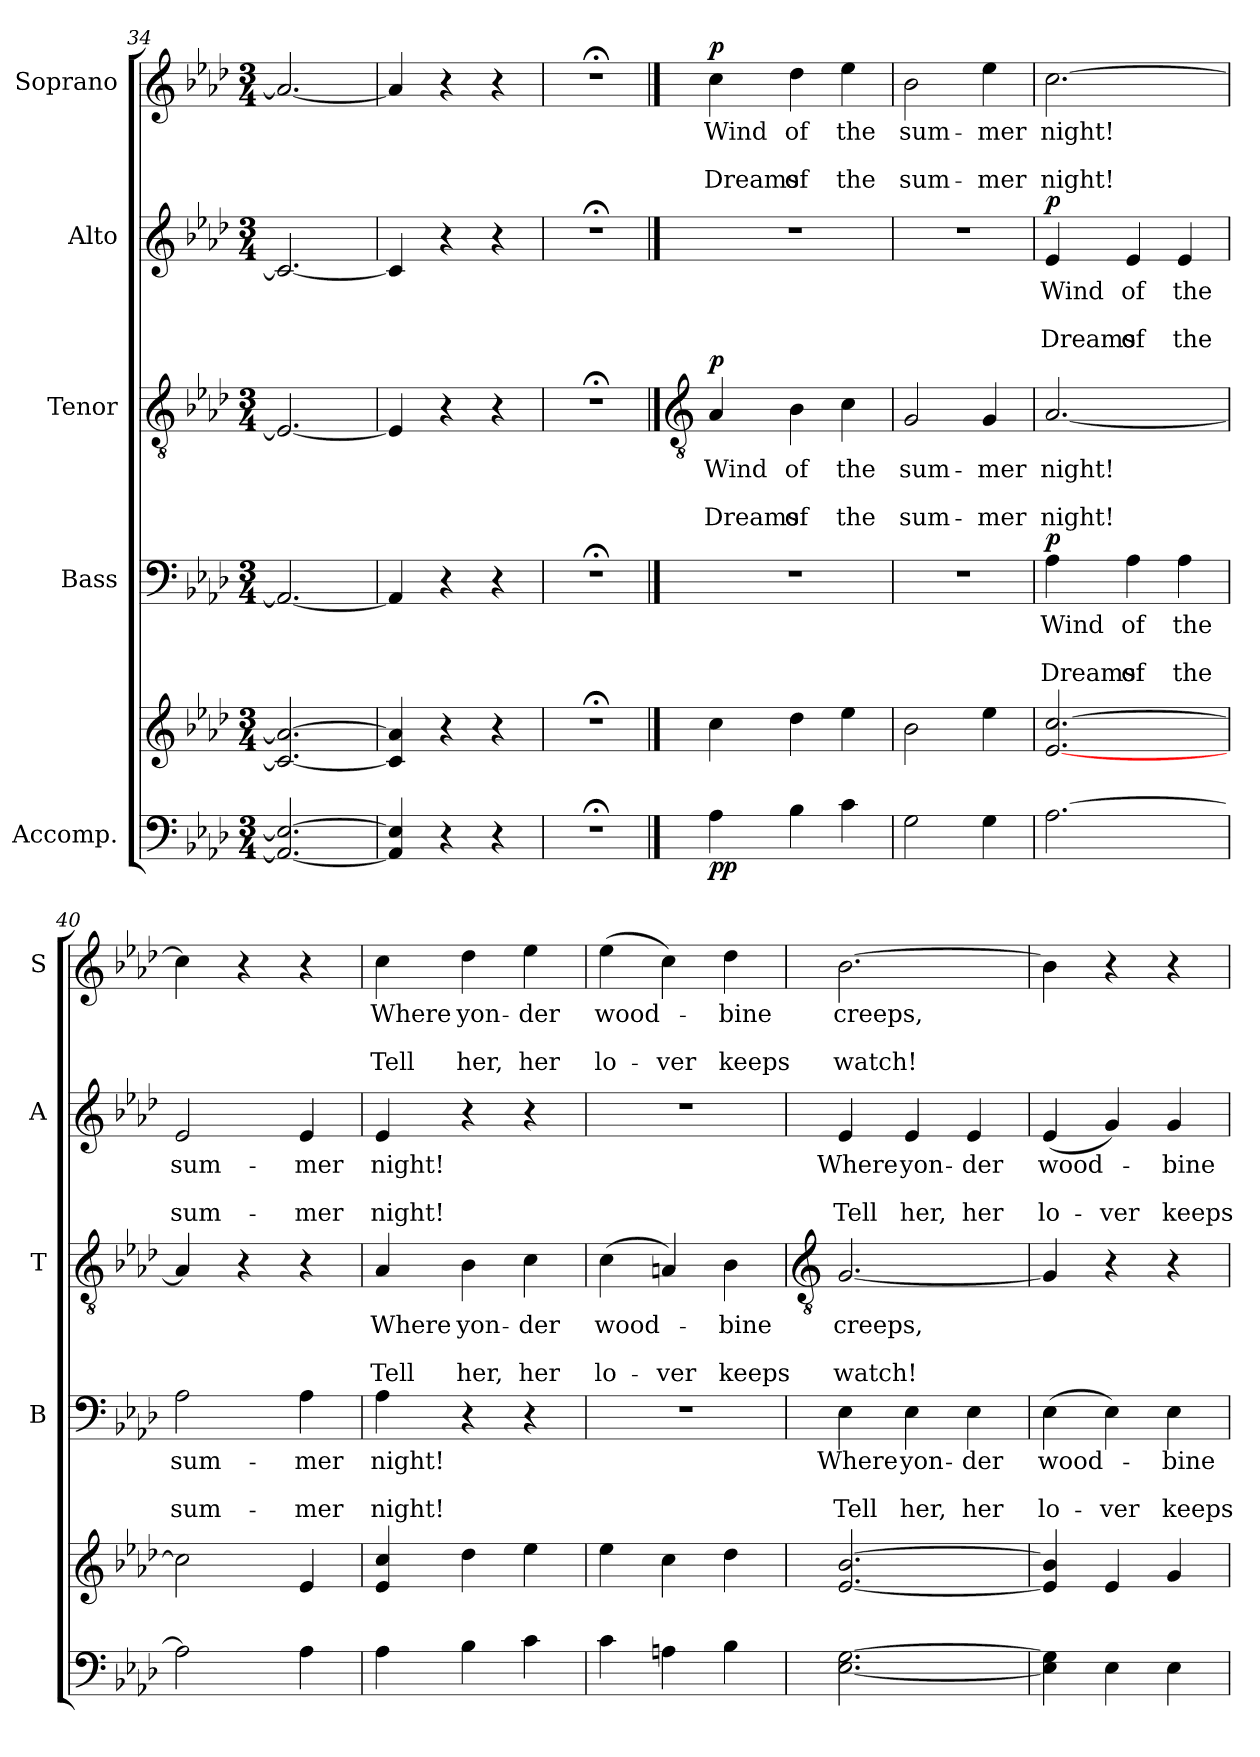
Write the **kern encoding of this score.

**kern	**kern	**dynam	**kern	**text	**text	**text	**dynam	**kern	**text	**text	**text	**dynam	**kern	**text	**text	**text	**dynam	**kern	**text	**text	**text	**dynam
*part5	*part5	*part5	*part4	*part4	*part4	*part4	*part4	*part3	*part3	*part3	*part3	*part3	*part2	*part2	*part2	*part2	*part2	*part1	*part1	*part1	*part1	*part1
*staff6	*staff5	*staff5/6	*staff4	*staff4	*staff4	*staff4	*staff4	*staff3	*staff3	*staff3	*staff3	*staff3	*staff2	*staff2	*staff2	*staff2	*staff2	*staff1	*staff1	*staff1	*staff1	*staff1
*I"Accomp.	*	*	*I"Bass	*	*	*	*	*I"Tenor	*	*	*	*	*I"Alto	*	*	*	*	*I"Soprano	*	*	*	*
*	*	*	*I'B	*	*	*	*	*I'T	*	*	*	*	*I'A	*	*	*	*	*I'S	*	*	*	*
*clefF4	*clefG2	*	*clefF4	*	*	*	*	*clefGv2	*	*	*	*	*clefG2	*	*	*	*	*clefG2	*	*	*	*
*k[b-e-a-d-]	*k[b-e-a-d-]	*	*k[b-e-a-d-]	*	*	*	*	*k[b-e-a-d-]	*	*	*	*	*k[b-e-a-d-]	*	*	*	*	*k[b-e-a-d-]	*	*	*	*
*A-:	*A-:	*	*A-:	*	*	*	*	*A-:	*	*	*	*	*A-:	*	*	*	*	*A-:	*	*	*	*
*M3/4	*M3/4	*	*M3/4	*	*	*	*	*M3/4	*	*	*	*	*M3/4	*	*	*	*	*M3/4	*	*	*	*
=34	=34	=34	=34	=34	=34	=34	=34	=34	=34	=34	=34	=34	=34	=34	=34	=34	=34	=34	=34	=34	=34	=34
2.AA-_ 2.E-_	2.c_ 2.a-_	.	2.AA-_	.	.	.	.	2.E-_	.	.	.	.	2.c_	.	.	.	.	2.a-_	.	.	.	.
=35	=35	=35	=35	=35	=35	=35	=35	=35	=35	=35	=35	=35	=35	=35	=35	=35	=35	=35	=35	=35	=35	=35
4AA-] 4E-]	4c] 4a-]	.	4AA-]	.	.	.	.	4E-]	.	.	.	.	4c]	.	.	.	.	4a-]	.	.	.	.
4r	4r	.	4r	.	.	.	.	4r	.	.	.	.	4r	.	.	.	.	4r	.	.	.	.
4r	4r	.	4r	.	.	.	.	4r	.	.	.	.	4r	.	.	.	.	4r	.	.	.	.
=36	=36	=36	=36	=36	=36	=36	=36	=36	=36	=36	=36	=36	=36	=36	=36	=36	=36	=36	=36	=36	=36	=36
!LO:N:vis=1	!LO:N:vis=1	!	!LO:N:vis=1	!	!	!	!	!LO:N:vis=1	!	!	!	!	!LO:N:vis=1	!	!	!	!	!LO:N:vis=1	!	!	!	!
2.r;<	2.r;<	.	2.r;<	.	.	.	.	2.r;<	.	.	.	.	2.r;<	.	.	.	.	2.r;<	.	.	.	.
!!LO:LB:g=z
==37	==37	==37	==37	==37	==37	==37	==37	==37	==37	==37	==37	==37	==37	==37	==37	==37	==37	==37	==37	==37	==37	==37
*	*	*	*	*	*	*	*	*clefGv2	*	*	*	*	*	*	*	*	*	*	*	*	*	*
!	!	!LO:DY:b=2	!LO:N:vis=1	!	!	!	!	!	!LO:LY:b	!	!LO:LY:b	!	!LO:N:vis=1	!	!	!	!	!	!LO:LY:b	!	!LO:LY:b	!
!	!	!LO:DY:n=1:b	!	!	!	!	!	!	!	!	!	!LO:DY:b	!	!	!	!	!	!	!	!	!	!LO:DY:b
4A-	4cc	p p	2.r	.	.	.	.	4A-	Wind	.	Dreams	p	2.r	.	.	.	.	4cc	Wind	.	Dreams	p
!	!	!	!	!	!	!	!	!	!LO:LY:b	!	!LO:LY:b	!	!	!	!	!	!	!	!LO:LY:b	!	!LO:LY:b	!
4B-	4dd-	.	.	.	.	.	.	4B-	of	.	of	.	.	.	.	.	.	4dd-	of	.	of	.
!	!	!	!	!	!	!	!	!	!LO:LY:b	!	!LO:LY:b	!	!	!	!	!	!	!	!LO:LY:b	!	!LO:LY:b	!
4c	4ee-	.	.	.	.	.	.	4c	the	.	the	.	.	.	.	.	.	4ee-	the	.	the	.
=38	=38	=38	=38	=38	=38	=38	=38	=38	=38	=38	=38	=38	=38	=38	=38	=38	=38	=38	=38	=38	=38	=38
!	!	!	!LO:N:vis=1	!	!	!	!	!	!LO:LY:b	!	!LO:LY:b	!	!LO:N:vis=1	!	!	!	!	!	!LO:LY:b	!	!LO:LY:b	!
2G	2b-	.	2.r	.	.	.	.	2G	sum-	.	-sum-	.	2.r	.	.	.	.	2b-	sum-	.	-sum-	.
!	!	!	!	!	!	!	!	!	!LO:LY:b	!	!LO:LY:b	!	!	!	!	!	!	!	!LO:LY:b	!	!LO:LY:b	!
4G	4ee-	.	.	.	.	.	.	4G	-mer	.	mer	.	.	.	.	.	.	4ee-	-mer	.	mer	.
=39	=39	=39	=39	=39	=39	=39	=39	=39	=39	=39	=39	=39	=39	=39	=39	=39	=39	=39	=39	=39	=39	=39
!	!	!	!	!LO:LY:b	!	!LO:LY:b	!LO:DY:b	!	!LO:LY:b	!	!LO:LY:b	!	!	!LO:LY:b	!	!LO:LY:b	!LO:DY:b	!	!LO:LY:b	!	!LO:LY:b	!
[2.A-	[2.e- [2.cc	.	4A-	Wind	.	Dreams	p	[2.A-	night!	.	night!	.	4e-	Wind	.	Dreams	p	[2.cc	night!	.	night!	.
!	!	!	!	!LO:LY:b	!	!LO:LY:b	!	!	!	!	!	!	!	!LO:LY:b	!	!LO:LY:b	!	!	!	!	!	!
.	.	.	4A-	of	.	of	.	.	.	.	.	.	4e-	of	.	of	.	.	.	.	.	.
!	!	!	!	!LO:LY:b	!	!LO:LY:b	!	!	!	!	!	!	!	!LO:LY:b	!	!LO:LY:b	!	!	!	!	!	!
.	.	.	4A-	the	.	the	.	.	.	.	.	.	4e-	the	.	the	.	.	.	.	.	.
=40	=40	=40	=40	=40	=40	=40	=40	=40	=40	=40	=40	=40	=40	=40	=40	=40	=40	=40	=40	=40	=40	=40
!	!	!	!	!LO:LY:b	!	!LO:LY:b	!	!	!	!	!	!	!	!LO:LY:b	!	!LO:LY:b	!	!	!	!	!	!
2A-]	2cc]	.	2A-	sum-	.	-sum-	.	4A-]	.	.	.	.	2e-	sum-	.	-sum-	.	4cc]	.	.	.	.
.	.	.	.	.	.	.	.	4r	.	.	.	.	.	.	.	.	.	4r	.	.	.	.
!	!	!	!	!LO:LY:b	!	!LO:LY:b	!	!	!	!	!	!	!	!LO:LY:b	!	!LO:LY:b	!	!	!	!	!	!
4A-	4e-	.	4A-	-mer	.	mer	.	4r	.	.	.	.	4e-	-mer	.	mer	.	4r	.	.	.	.
=41	=41	=41	=41	=41	=41	=41	=41	=41	=41	=41	=41	=41	=41	=41	=41	=41	=41	=41	=41	=41	=41	=41
!	!	!	!	!LO:LY:b	!	!LO:LY:b	!	!	!LO:LY:b	!	!LO:LY:b	!	!	!LO:LY:b	!	!LO:LY:b	!	!	!LO:LY:b	!	!LO:LY:b	!
4A-	4e- 4cc	.	4A-	night!	.	night!	.	4A-	Where	.	Tell	.	4e-	night!	.	night!	.	4cc	Where	.	Tell	.
!	!	!	!	!	!	!	!	!	!LO:LY:b	!	!LO:LY:b	!	!	!	!	!	!	!	!LO:LY:b	!	!LO:LY:b	!
4B-	4dd-	.	4r	.	.	.	.	4B-	yon-	.	-her,	.	4r	.	.	.	.	4dd-	yon-	.	-her,	.
!	!	!	!	!	!	!	!	!	!LO:LY:b	!	!LO:LY:b	!	!	!	!	!	!	!	!LO:LY:b	!	!LO:LY:b	!
4c	4ee-	.	4r	.	.	.	.	4c	der	.	her	.	4r	.	.	.	.	4ee-	der	.	her	.
=42	=42	=42	=42	=42	=42	=42	=42	=42	=42	=42	=42	=42	=42	=42	=42	=42	=42	=42	=42	=42	=42	=42
!	!	!	!LO:N:vis=1	!	!	!	!	!	!LO:LY:b	!	!LO:LY:b	!	!LO:N:vis=1	!	!	!	!	!	!LO:LY:b	!	!LO:LY:b	!
4c	4ee-	.	2.r	.	.	.	.	(<4c	wood-	.	lo-	.	2.r	.	.	.	.	(>4ee-	wood-	.	lo-	.
!	!	!	!	!	!	!	!	!	!	!	!LO:LY:b	!	!	!	!	!	!	!	!	!	!LO:LY:b	!
4An	4cc	.	.	.	.	.	.	4An)	.	.	-ver	.	.	.	.	.	.	4cc)	.	.	-ver	.
!	!	!	!	!	!	!	!	!	!LO:LY:b	!	!LO:LY:b	!	!	!	!	!	!	!	!LO:LY:b	!	!LO:LY:b	!
4B-	4dd-	.	.	.	.	.	.	4B-	bine	.	keeps	.	.	.	.	.	.	4dd-	bine	.	keeps	.
!!LO:LB:g=z
=43	=43	=43	=43	=43	=43	=43	=43	=43	=43	=43	=43	=43	=43	=43	=43	=43	=43	=43	=43	=43	=43	=43
*	*	*	*	*	*	*	*	*clefGv2	*	*	*	*	*	*	*	*	*	*	*	*	*	*
!	!	!	!	!LO:LY:b	!	!LO:LY:b	!	!	!LO:LY:b	!	!LO:LY:b	!	!	!LO:LY:b	!	!LO:LY:b	!	!	!LO:LY:b	!	!LO:LY:b	!
[2.E- [2.G	[2.e- [2.b-	.	4E-	Where	.	Tell	.	[2.G	creeps,	.	watch!	.	4e-	Where	.	Tell	.	[2.b-	creeps,	.	watch!	.
!	!	!	!	!LO:LY:b	!	!LO:LY:b	!	!	!	!	!	!	!	!LO:LY:b	!	!LO:LY:b	!	!	!	!	!	!
.	.	.	4E-	yon-	.	-her,	.	.	.	.	.	.	4e-	yon-	.	-her,	.	.	.	.	.	.
!	!	!	!	!LO:LY:b	!	!LO:LY:b	!	!	!	!	!	!	!	!LO:LY:b	!	!LO:LY:b	!	!	!	!	!	!
.	.	.	4E-	der	.	her	.	.	.	.	.	.	4e-	der	.	her	.	.	.	.	.	.
=44	=44	=44	=44	=44	=44	=44	=44	=44	=44	=44	=44	=44	=44	=44	=44	=44	=44	=44	=44	=44	=44	=44
!	!	!	!	!LO:LY:b	!	!LO:LY:b	!	!	!	!	!	!	!	!LO:LY:b	!	!LO:LY:b	!	!	!	!	!	!
4E-] 4G]	4e-] 4b-]	.	(>4E-	wood-	.	lo-	.	4G]	.	.	.	.	(<4e-	wood-	.	lo-	.	4b-]	.	.	.	.
!	!	!	!	!	!	!LO:LY:b	!	!	!	!	!	!	!	!	!	!LO:LY:b	!	!	!	!	!	!
4E-	4e-	.	4E-)	.	.	-ver	.	4r	.	.	.	.	4g)	.	.	-ver	.	4r	.	.	.	.
!	!	!	!	!LO:LY:b	!	!LO:LY:b	!	!	!	!	!	!	!	!LO:LY:b	!	!LO:LY:b	!	!	!	!	!	!
4E-	4g	.	4E-	bine	.	keeps	.	4r	.	.	.	.	4g	bine	.	keeps	.	4r	.	.	.	.
=	=	=	=	=	=	=	=	=	=	=	=	=	=	=	=	=	=	=	=	=	=	=
*-	*-	*-	*-	*-	*-	*-	*-	*-	*-	*-	*-	*-	*-	*-	*-	*-	*-	*-	*-	*-	*-	*-
